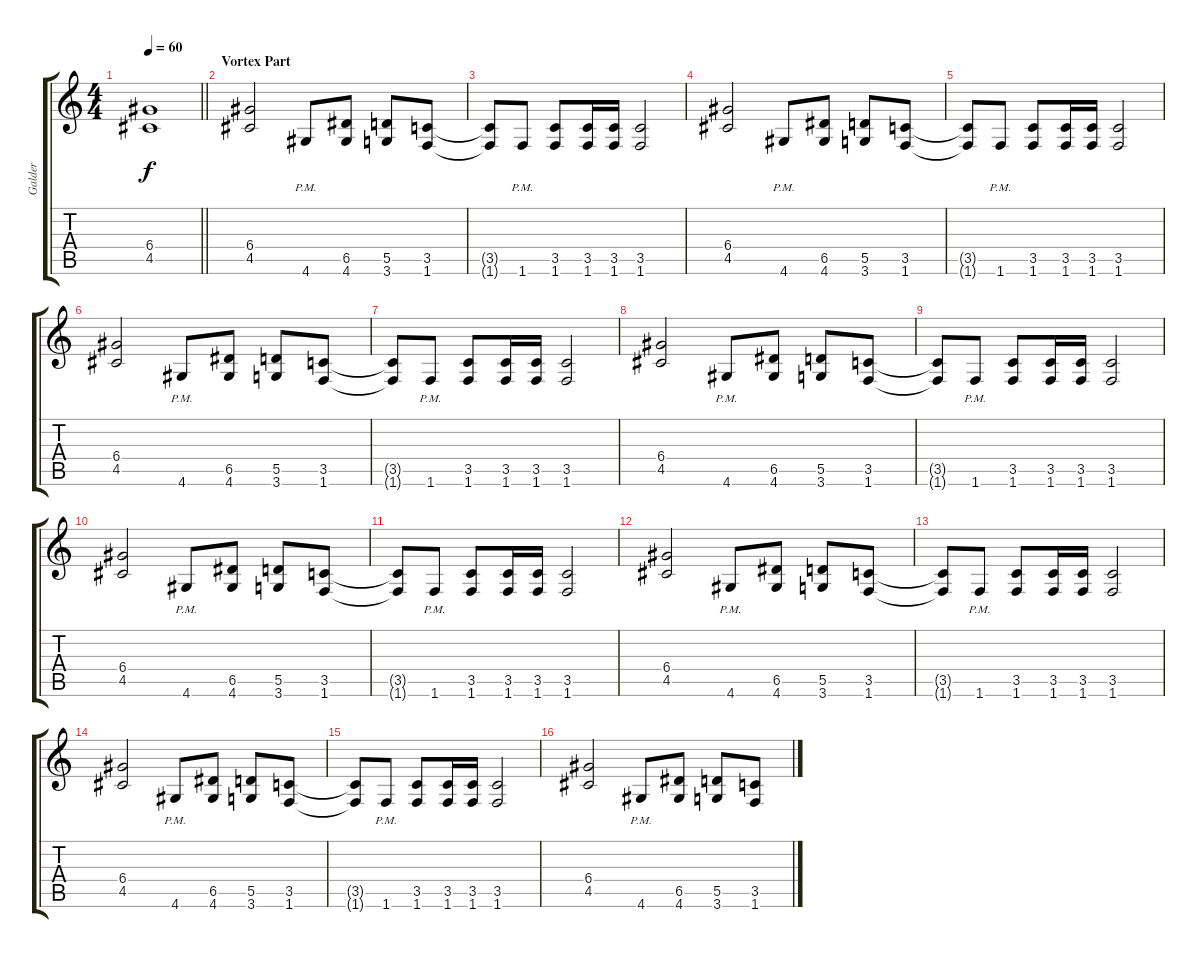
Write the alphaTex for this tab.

\track ("Galder" "Galder") {instrument distortionguitar}
\staff {score tabs}
\tuning (E4 B3 G3 D3 A2 E2) {hide}
\ts (4 4)
\tempo 60
\clef g2
\barLineRight lightlight
\ks c
(6.4{t} 4.5{t}).1{dy f} |
\section ("" "Vortex Part")
(6.4 4.5).2 4.6{pm}.8 (6.5 4.6).8 (5.5 3.6).8 (3.5 1.6).8 |
(3.5{t} 1.6{t}).8 1.6{pm}.8 (3.5 1.6).8 (3.5 1.6).16 (3.5 1.6).16 (3.5 1.6).2 |
(6.4 4.5).2 4.6{pm}.8 (6.5 4.6).8 (5.5 3.6).8 (3.5 1.6).8 |
(3.5{t} 1.6{t}).8 1.6{pm}.8 (3.5 1.6).8 (3.5 1.6).16 (3.5 1.6).16 (3.5 1.6).2 |
(6.4 4.5).2 4.6{pm}.8 (6.5 4.6).8 (5.5 3.6).8 (3.5 1.6).8 |
(3.5{t} 1.6{t}).8 1.6{pm}.8 (3.5 1.6).8 (3.5 1.6).16 (3.5 1.6).16 (3.5 1.6).2 |
(6.4 4.5).2 4.6{pm}.8 (6.5 4.6).8 (5.5 3.6).8 (3.5 1.6).8 |
(3.5{t} 1.6{t}).8 1.6{pm}.8 (3.5 1.6).8 (3.5 1.6).16 (3.5 1.6).16 (3.5 1.6).2 |
(6.4 4.5).2 4.6{pm}.8 (6.5 4.6).8 (5.5 3.6).8 (3.5 1.6).8 |
(3.5{t} 1.6{t}).8 1.6{pm}.8 (3.5 1.6).8 (3.5 1.6).16 (3.5 1.6).16 (3.5 1.6).2 |
(6.4 4.5).2 4.6{pm}.8 (6.5 4.6).8 (5.5 3.6).8 (3.5 1.6).8 |
(3.5{t} 1.6{t}).8 1.6{pm}.8 (3.5 1.6).8 (3.5 1.6).16 (3.5 1.6).16 (3.5 1.6).2 |
(6.4 4.5).2 4.6{pm}.8 (6.5 4.6).8 (5.5 3.6).8 (3.5 1.6).8 |
(3.5{t} 1.6{t}).8 1.6{pm}.8 (3.5 1.6).8 (3.5 1.6).16 (3.5 1.6).16 (3.5 1.6).2 |
(6.4 4.5).2 4.6{pm}.8 (6.5 4.6).8 (5.5 3.6).8 (3.5 1.6).8
